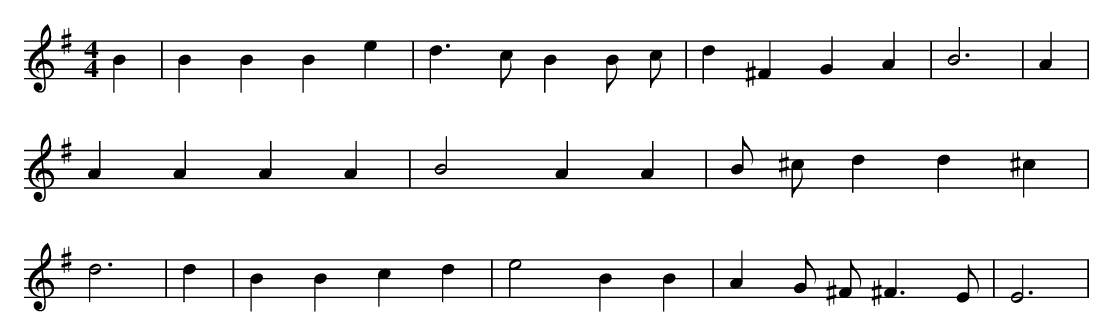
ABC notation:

X:1
M:4/4
L:1/8
K:G
B2 | B2 B2 B2 e2 | d3 c B2 B c | d2 ^F2 G2 A2 | B6 | A2 | A2 A2 A2 A2 | B4 A2 A2 | B ^c d2 d2 ^c2 | d6 | d2 | B2 B2 c2 d2 | e4 B2 B2 | A2 G ^F ^F3 E | E6 |
